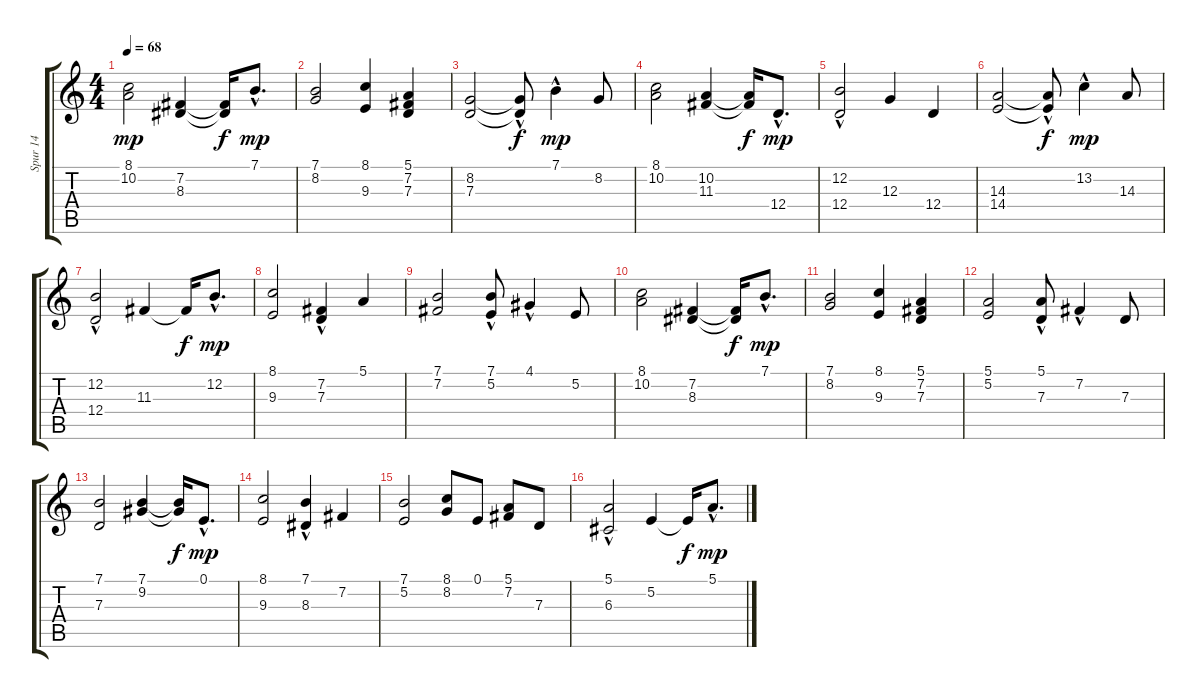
\track ("Spur 14" "Spur 14") {instrument acousticgrandpiano}
\staff {score tabs}
\tuning (E4 B3 G3 D3 A2 E2) {hide}
\ts (4 4)
\tempo 68
\clef g2
\ks c
(8.1 10.2).2{dy mp} (7.2 8.3).4 (7.2{t} 8.3{t}).16{dy f} 7.1{hac}.8{d dy mp} |
(7.1 8.2).2 (8.1 9.3).4 (5.1 7.2 7.3).4 |
(8.2 7.3).2 (8.2{t} 7.3{hac t}).8{dy f} 7.1{hac}.4{dy mp} 8.2.8 |
(8.1 10.2).2 (10.2 11.3).4 (10.2{t} 11.3{t}).16{dy f} 12.4{hac}.8{d dy mp} |
(12.2{hac} 12.4).2 12.3.4 12.4.4 |
(14.3 14.4).2 (14.3{t} 14.4{hac t}).8{dy f} 13.2{hac}.4{dy mp} 14.3.8 |
(12.2 12.4{hac}).2 11.3.4 11.3{t}.16{dy f} 12.2{hac}.8{d dy mp} |
(8.1 9.3).2 (7.2{hac} 7.3).4 5.1.4 |
(7.1 7.2).2 (7.1{hac} 5.2).8 4.1{hac}.4 5.2.8 |
(8.1 10.2).2 (7.2 8.3).4 (7.2{t} 8.3{t}).16{dy f} 7.1{hac}.8{d dy mp} |
(7.1 8.2).2 (8.1 9.3).4 (5.1 7.2 7.3).4 |
(5.1 5.2).2 (5.1{hac} 7.3).8 7.2{hac}.4 7.3.8 |
(7.1 7.3).2 (7.1 9.2).4 (7.1{t} 9.2{t}).16{dy f} 0.1{hac}.8{d dy mp} |
(8.1 9.3).2 (7.1 8.3{hac}).4 7.2.4 |
(7.1 5.2).2 (8.1 8.2).8 0.1.8 (5.1 7.2).8 7.3.8 |
(5.1 6.3{hac}).2 5.2.4 5.2{t}.16{dy f} 5.1{hac}.8{d dy mp}
